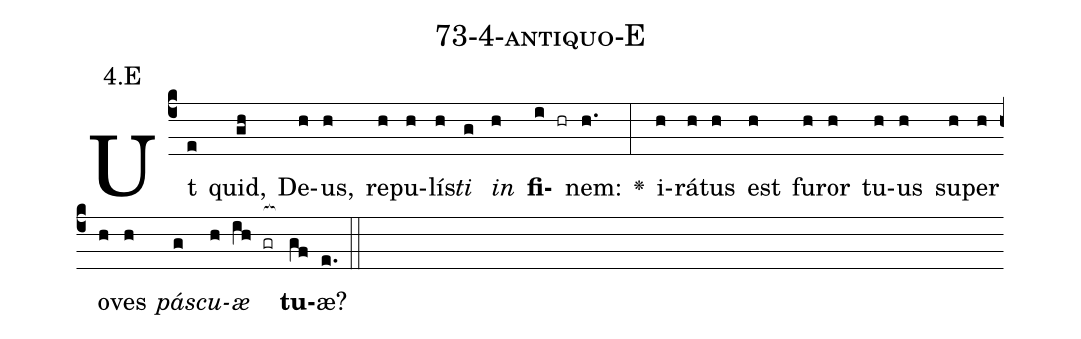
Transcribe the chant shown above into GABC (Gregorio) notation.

name: 73-4-antiquo-E;
annotation: 4.E;
%%
(c4)Ut(e) quid,(gh) De(h)us,(h) re(h)pu(h)lís(h)<i>ti</i>(g) <i>in</i>(h) <b>fi</b>(i hr)nem:(h.) <v>\greheightstar</v>(:) i(h)rá(h)tus(h) est(h) fu(h)ror(h) tu(h)us(h) su(h)per(h) o(h)ves(h) <i>pás</i>(g)<i>cu</i>(h)<i>æ</i>(ih gr[ocb:1{]) <b>tu</b>(gf[ocb:0}])æ?(e.) (::)


%E(h) u(g) o(h) u(ih) a(gf) e.(e.) (::)
